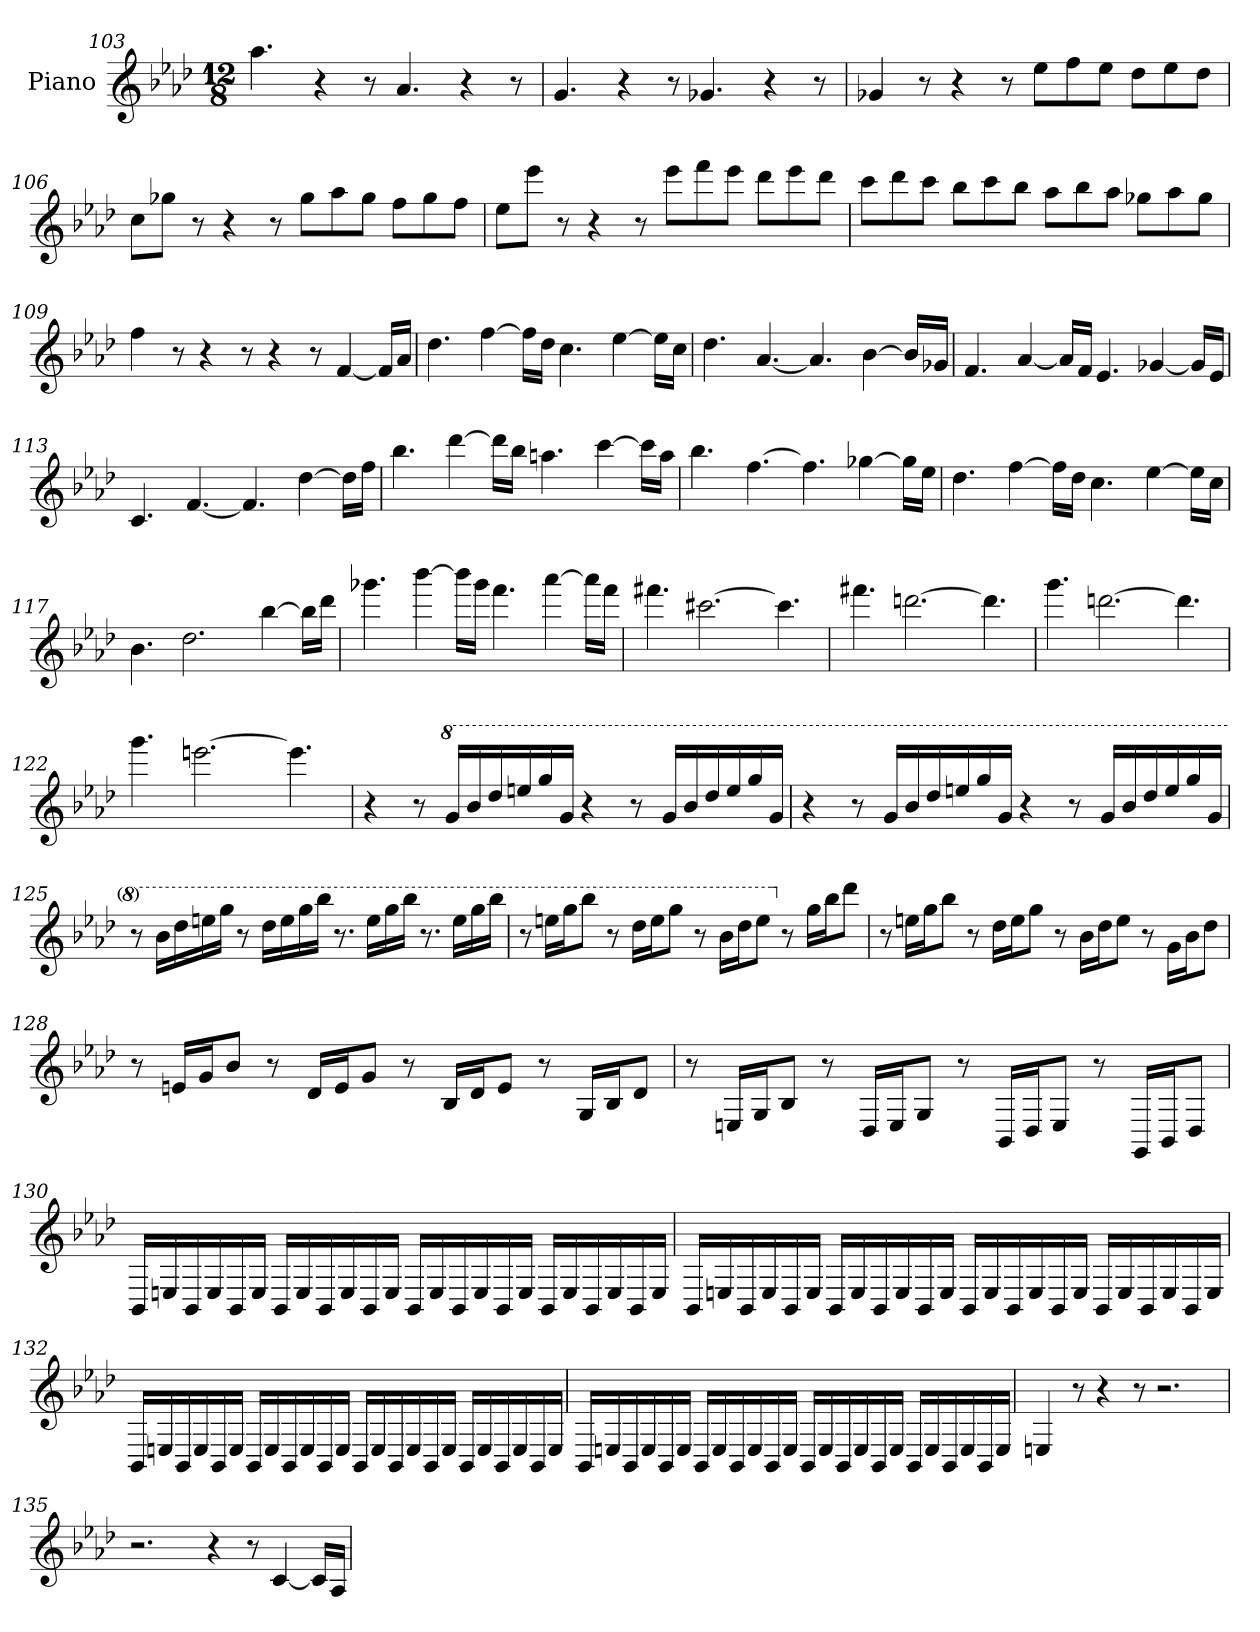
**kern
*part1
*staff1
*I"Piano
*I'Pno
*clefG2
*k[b-e-a-d-]
*M12/8
=103
4.aa-
4r
8r
4.a-
4r
8r
=104
4.g
4r
8r
4.g-X
4r
8r
=105
4g-X
8r
4r
8r
8ee-\L
8ff\
8ee-\J
8dd-\L
8ee-\
8dd-\J
=106
8cc\L
8gg-X\J
8r
4r
8r
8gg-\L
8aa-\
8gg-\J
8ff\L
8gg-\
8ff\J
=107
8ee-\L
8eee-\J
8r
4r
8r
8eee-\L
8fff\
8eee-\J
8ddd-\L
8eee-\
8ddd-\J
=108
8ccc\L
8ddd-\
8ccc\J
8bb-\L
8ccc\
8bb-\J
8aa-\L
8bb-\
8aa-\J
8gg-X\L
8aa-\
8gg-\J
=109
4ff
8r
4r
8r
4r
8r
[4f
16f/LL]
16a-/JJ
=110
4.dd-
[4ff
16ff\LL]
16dd-\JJ
4.cc
[4ee-
16ee-\LL]
16cc\JJ
=111
4.dd-
[4.a-
4.a-]
[4b-
16b-/LL]
16g-X/JJ
=112
4.f
[4a-
16a-/LL]
16f/JJ
4.e-
[4g-X
16g-/LL]
16e-/JJ
=113
4.c
[4.f
4.f]
[4dd-
16dd-\LL]
16ff\JJ
=114
4.bb-
[4ddd-
16ddd-\LL]
16bb-\JJ
4.aan
[4ccc
16ccc\LL]
16aa\JJ
=115
4.bb-
[4.ff
4.ff]
[4gg-X
16gg-\LL]
16ee-\JJ
=116
4.dd-
[4ff
16ff\LL]
16dd-\JJ
4.cc
[4ee-
16ee-\LL]
16cc\JJ
=117
4.b-
2.dd-
[4bb-
16bb-\LL]
16ddd-\JJ
=118
4.ggg-X
[4bbb-
16bbb-\LL]
16ggg-\JJ
4.fff
[4aaa-
16aaa-\LL]
16fff\JJ
=119
4.fff#X
[2.ccc#X
4.ccc#]
=120
4.fff#X
[2.dddn
4.ddd]
=121
4.ggg
[2.dddn
4.ddd]
=122
4.ggg
[2.eeen
4.eee]
=123
4r
8r
*8va
16gg/LL
16bb-/
16ddd-/
16eeen/
16ggg/
16gg/JJ
4r
8r
16gg/LL
16bb-/
16ddd-/
16eee/
16ggg/
16gg/JJ
=124
4r
8r
16gg/LL
16bb-/
16ddd-/
16eeen/
16ggg/
16gg/JJ
4r
8r
16gg/LL
16bb-/
16ddd-/
16eee/
16ggg/
16gg/JJ
=125
8r
16bb-\LL
16ddd-\
16eeen\
16ggg\JJ
8r
16ddd-\LL
16eee\
16ggg\
16bbb-\JJ
8.r
16eee\LL
16ggg\
16bbb-\JJ
8.r
16eee\LL
16ggg\
16bbb-\JJ
=126
8r
16eeen\LL
16ggg\J
8bbb-\J
8r
16ddd-\LL
16eee\J
8ggg\J
8r
16bb-\LL
16ddd-\J
8eee\J
*X8va
8r
16gg\LL
16bb-\J
8ddd-\J
=127
8r
16een\LL
16gg\J
8bb-\J
8r
16dd-\LL
16ee\J
8gg\J
8r
16b-\LL
16dd-\J
8ee\J
8r
16g\LL
16b-\J
8dd-\J
=128
8r
16en/LL
16g/J
8b-/J
8r
16d-/LL
16e/J
8g/J
8r
16B-/LL
16d-/J
8e/J
8r
16G/LL
16B-/J
8d-/J
=129
8r
16En/LL
16G/J
8B-/J
8r
16D-/LL
16E/J
8G/J
8r
16BB-/LL
16D-/J
8E/J
8r
16GG/LL
16BB-/J
8D-/J
=130
16BB-/LL
16En/
16BB-/
16E/
16BB-/
16E/JJ
16BB-/LL
16E/
16BB-/
16E/
16BB-/
16E/JJ
16BB-/LL
16E/
16BB-/
16E/
16BB-/
16E/JJ
16BB-/LL
16E/
16BB-/
16E/
16BB-/
16E/JJ
=131
16BB-/LL
16En/
16BB-/
16E/
16BB-/
16E/JJ
16BB-/LL
16E/
16BB-/
16E/
16BB-/
16E/JJ
16BB-/LL
16E/
16BB-/
16E/
16BB-/
16E/JJ
16BB-/LL
16E/
16BB-/
16E/
16BB-/
16E/JJ
=132
16BB-/LL
16En/
16BB-/
16E/
16BB-/
16E/JJ
16BB-/LL
16E/
16BB-/
16E/
16BB-/
16E/JJ
16BB-/LL
16E/
16BB-/
16E/
16BB-/
16E/JJ
16BB-/LL
16E/
16BB-/
16E/
16BB-/
16E/JJ
=133
16BB-/LL
16En/
16BB-/
16E/
16BB-/
16E/JJ
16BB-/LL
16E/
16BB-/
16E/
16BB-/
16E/JJ
16BB-/LL
16E/
16BB-/
16E/
16BB-/
16E/JJ
16BB-/LL
16E/
16BB-/
16E/
16BB-/
16E/JJ
=134
4En
8r
4r
8r
2.r
=135
2.r
4r
8r
[4c
16c/LL]
16A-/JJ
=
*-
